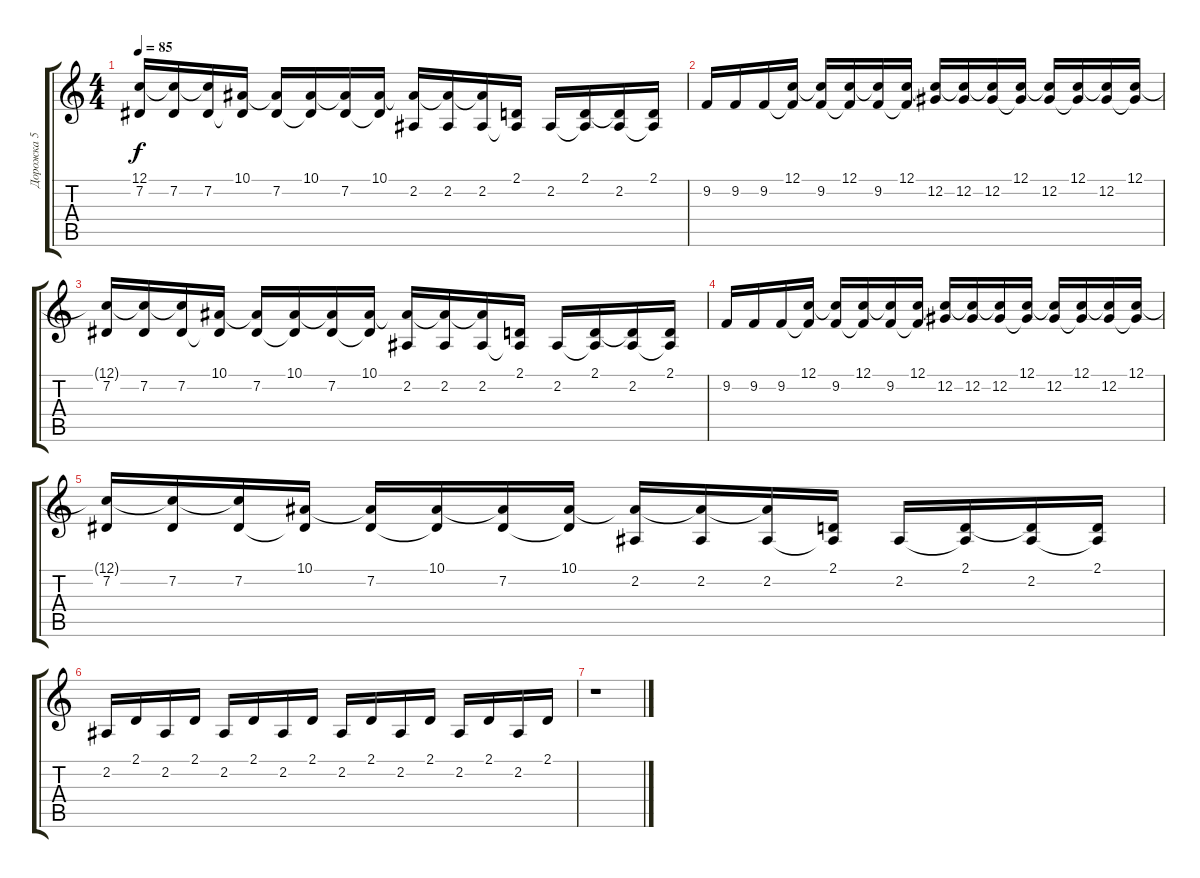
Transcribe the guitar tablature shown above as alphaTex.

\track ("Дорожка 5" "Дорожка 5") {instrument acousticgrandpiano}
\staff {score tabs}
\tuning (C4 Ab3 Eb3 Bb3 F2 Bb2) {hide}
\ts (4 4)
\tempo 85
\clef g2
\ks c
(12.1{t} 7.2).16{dy f} (12.1{t} 7.2).16 (12.1{t} 7.2).16 (10.1 7.2{t}).16 (10.1{t} 7.2).16 (10.1 7.2{t}).16 (10.1{t} 7.2).16 (10.1 7.2{t}).16 (10.1{t} 2.2).16 (10.1{t} 2.2).16 (10.1{t} 2.2).16 (2.1 2.2{t}).16 2.2.16 (2.1 2.2{t}).16 (2.1{t} 2.2).16 (2.1 2.2{t}).16 |
9.2.16 9.2.16 9.2.16 (12.1 9.2{t}).16 (12.1{t} 9.2).16 (12.1 9.2{t}).16 (12.1{t} 9.2).16 (12.1 9.2{t}).16 (12.1{t} 12.2).16 (12.1{t} 12.2).16 (12.1{t} 12.2).16 (12.1 12.2{t}).16 (12.1{t} 12.2).16 (12.1 12.2{t}).16 (12.1{t} 12.2).16 (12.1 12.2{t}).16 |
(12.1{t} 7.2).16 (12.1{t} 7.2).16 (12.1{t} 7.2).16 (10.1 7.2{t}).16 (10.1{t} 7.2).16 (10.1 7.2{t}).16 (10.1{t} 7.2).16 (10.1 7.2{t}).16 (10.1{t} 2.2).16 (10.1{t} 2.2).16 (10.1{t} 2.2).16 (2.1 2.2{t}).16 2.2.16 (2.1 2.2{t}).16 (2.1{t} 2.2).16 (2.1 2.2{t}).16 |
9.2.16 9.2.16 9.2.16 (12.1 9.2{t}).16 (12.1{t} 9.2).16 (12.1 9.2{t}).16 (12.1{t} 9.2).16 (12.1 9.2{t}).16 (12.1{t} 12.2).16 (12.1{t} 12.2).16 (12.1{t} 12.2).16 (12.1 12.2{t}).16 (12.1{t} 12.2).16 (12.1 12.2{t}).16 (12.1{t} 12.2).16 (12.1 12.2{t}).16 |
(12.1{t} 7.2).16 (12.1{t} 7.2).16 (12.1{t} 7.2).16 (10.1 7.2{t}).16 (10.1{t} 7.2).16 (10.1 7.2{t}).16 (10.1{t} 7.2).16 (10.1 7.2{t}).16 (10.1{t} 2.2).16 (10.1{t} 2.2).16 (10.1{t} 2.2).16 (2.1 2.2{t}).16 2.2.16 (2.1 2.2{t}).16 (2.1{t} 2.2).16 (2.1 2.2{t}).16 |
2.2.16 2.1.16 2.2.16 2.1.16 2.2.16 2.1.16 2.2.16 2.1.16 2.2.16 2.1.16 2.2.16 2.1.16 2.2.16 2.1.16 2.2.16 2.1.16 |
r.1
